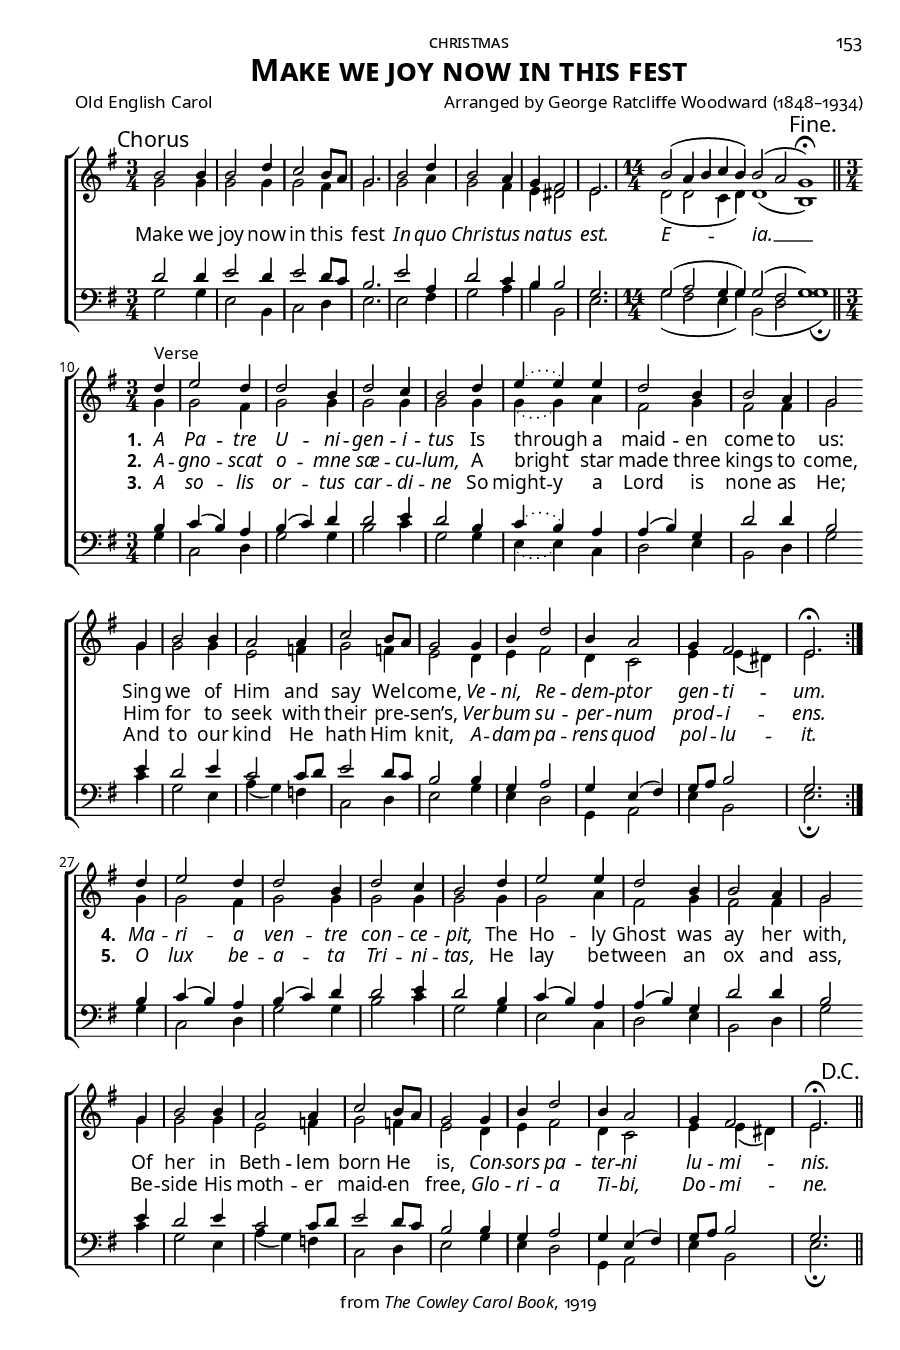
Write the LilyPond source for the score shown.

\version "2.14.2"
\include "util.ly"
\header {
  title = \markup{\override #'(font-name . "Garamond Premier Pro Semibold"){ \abs-fontsize #15 \smallCapsOldStyle"Make we joy now in this fest"}}
  poet = \markup\oldStyleNum"Old English Carol"
  %composer = \markup\oldStyleNum"Old English Carol"
  composer = \markup\oldStyleNum"Arranged by George Ratcliffe Woodward (1848–1934)"
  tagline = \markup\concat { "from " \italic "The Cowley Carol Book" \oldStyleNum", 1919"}
}
\paper {
  %print-all-headers = ##f
  paper-height = 9\in
  paper-width = 6\in
  indent = 0\in
  %system-system-spacing = #'((basic-distance . 10) (padding . 0))
  system-system-spacing =
    #'((basic-distance . 0)
       (minimum-distance . 0)
       (padding . -5)
       (stretchability . 100))
  ragged-last-bottom = ##f
  ragged-bottom = ##f
  two-sided = ##t
  inner-margin = 0.5\in
  outer-margin = 0.25\in
  top-margin = 0.25\in
  bottom-margin = 0.25\in
  first-page-number = #153
  print-first-page-number = ##t
  headerLine = \markup{\override #'(font-name . "Garamond Premier Pro") \smallCapsOldStyle"christmas"}
  oddHeaderMarkup = \markup\fill-line{
     \override #'(font-name . "Garamond Premier Pro")\abs-fontsize #8.5
     \combine 
        \fill-line{"" \on-the-fly #print-page-number-check-first
        \oldStylePageNum""
        }
        \fill-line{\headerLine}
  }
  evenHeaderMarkup = \markup {
     \override #'(font-name . "Garamond Premier Pro")\abs-fontsize #8.5
     \combine
        \on-the-fly #print-page-number-check-first
        \oldStylePageNum""
        \fill-line{\headerLine}
  }
}
#(set-global-staff-size 15) \paper{ #(define fonts (make-pango-font-tree "GoudyOlSt BT" "Garamond Premier Pro" "Garamond Premier Pro" (/ 15 20))) }
%6.14 #(set-global-staff-size 14.7) \paper{ #(define fonts (make-pango-font-tree "Garamond Premier Pro" "Garamond Premier Pro" "Garamond Premier Pro" (/ 14.7 20))) }
global = {
  \key g \major
  \time 3/4
  \autoBeamOff
  \override DynamicLineSpanner #'staff-padding = #0.0
  \override DynamicLineSpanner #'Y-extent = #'(-1 . 1)
}

sopMusic = \relative c' {
  \once \override Score.RehearsalMark #'self-alignment-X = #LEFT
  \mark "Chorus"
  \repeat volta 3 {
    b'2 b4 |
    b2 d4 |
    c2 b8[ a] |
    g2. |
    b2 d4 |
    b2 a4 |
    
    g4 fis2 |
    e2. |
    \time 14/4
    \partial 4*14 b'2( a4 b c b) b2( a g1\fermata) \bar "||"
    \once \override Score.RehearsalMark #'break-visibility = #end-of-line-visible
    \once \override Score.RehearsalMark #'self-alignment-X = #RIGHT
    \mark "Fine." 
    \time 3/4 \break
    
    \partial 4 d'4^"Verse" |
    e2 d4 |
    d2 b4 |
    d2 c4 |
    b2 d4 |
    \slurDotted
    e4( e) e4 |
    
    \slurSolid
    d2 b4 |
    b2 a4 |
    g2 \bar""\break g4 |
    b2 b4 |
    a2 a4 |
    
    c2 b8[ a] |
    g2 g4 |
    b4 d2 |
    b4 a2 |
    g4 fis2 |
    e2.\fermata 
    \break
  }
  
  
  \partial 4 d'4 |
  e2 d4 |
  d2 b4 |
  d2 c4 |
  b2 d4 |
  e2 e4 |
  
  d2 b4 |
  b2 a4 |
  g2 \bar""\break g4 |
  b2 b4 |
  a2 a4 |
  
  c2 b8[ a] |
  g2 g4 |
  b4 d2 |
  b4 a2 |
  g4 fis2 |
  e2.\fermata
  \once \override Score.RehearsalMark #'break-visibility = #end-of-line-visible
  \once \override Score.RehearsalMark #'self-alignment-X = #RIGHT
  \mark "D.C." \bar "||" \break
}
sopWords = \lyricmode {
  
}

altoMusic = \relative c' {
  g'2 g4 |
  g2 g4 |
  g2 fis4 |
  g2. |
  g2 a4 |
  g2 fis4 |
  
  e4 dis2 |
  e2. |
  \time 14/4
  \partial 4*14 d2( d c4 d) d1( b) \bar "||"
  \time 3/4
  
  \partial 4 g'4 |
  g2 fis4 |
  g2 g4 |
  g2 g4 |
  g2 g4 |
  \slurDotted
  g4( g) a4 |
  
  \slurSolid
  fis2 g4 |
  fis2 fis4 |
  g2 g4 |
  g2 g4 |
  e2 f4 |
  
  g2 f4 |
  e2 d4 |
  e4 fis2 |
  d4 c2 |
  e4 e( dis) e2.
  
  
  
  \partial 4 g4 |
  g2 fis4 |
  g2 g4 |
  g2 g4 |
  g2 g4 |
  g2 a4 |
  
  fis2 g4 |
  fis2 fis4 |
  g2 g4 |
  g2 g4 |
  e2 f4 |
  
  g2 f4 |
  e2 d4 |
  e4 fis2 |
  d4 c2 |
  e4 e( dis) e2. \bar "||"
}
altoWords = \lyricmode {
  \dropLyricsV
  Make we joy now in this fest
  \markup\italic In \markup\italic quo \markup\italic Chris -- \markup\italic tus \markup\italic na -- \markup\italic tus \markup\italic est.
  \markup\italic E -- \markup\italic ia. __
  
  \set stanza = #"1. "
  \markup\italic A \markup\italic Pa -- \markup\italic tre \markup\italic U -- \markup\italic ni -- \markup\italic gen -- \markup\italic i -- \markup\italic tus
  Is through a maid -- en come to us:
  Sing we of Him and say Wel -- come,
  \markup\italic Ve -- \markup\italic ni, \markup\italic Re -- \markup\italic dem -- \markup\italic ptor
  \set associatedVoice = "sopranos"
  \markup\italic gen -- \markup\italic ti -- \markup\italic um.
  
  
  \set stanza = #"4. "
  \unset associatedVoice
  \markup\italic Ma -- \markup\italic ri -- \markup\italic a \markup\italic ven -- \markup\italic tre \markup\italic con -- \markup\italic ce -- \markup\italic pit,
  The Ho -- ly Ghost was ay her with,
  Of her in Beth -- lem born He is,
  \markup\italic Con -- \markup\italic sors \markup\italic pa -- \markup\italic ter -- \markup\italic ni
  \set associatedVoice = "sopranos"
  \markup\italic lu -- \markup\italic mi -- \markup\italic nis.
}
altoWordsII = \lyricmode {
  \dropLyricsV
  \repeat unfold 16{\skip1}
  \set stanza = #"2. "
  \markup\italic A -- \markup\italic gno -- \markup\italic scat \markup\italic o -- \markup\italic mne \markup\italic sæ -- \markup\italic cu -- \markup\italic lum,
  A bright star made three kings to come,
  Him for to seek with their pre -- sen’s,
  \markup\italic Ver -- \markup\italic bum \markup\italic su -- \markup\italic per -- \markup\italic num
  \set associatedVoice = "sopranos"
  \markup\italic prod -- \markup\italic i -- \markup\italic ens.
  
  
  \set stanza = #"5. "
  \unset associatedVoice
  \markup\italic O \markup\italic lux \markup\italic be -- \markup\italic a -- \markup\italic ta \markup\italic Tri -- \markup\italic ni -- \markup\italic tas,
  He lay be -- tween an ox and ass,
  Be -- side His moth -- er maid -- en free,
  \markup\italic Glo -- \markup\italic ri -- \markup\italic a \markup\italic Ti -- \markup\italic bi,
  \set associatedVoice = "sopranos"
  \markup\italic Do -- \markup\italic mi -- \markup\italic ne.
}
altoWordsIII = \lyricmode {
  \dropLyricsV
  \repeat unfold 16{\skip1}
  \set stanza = #"3. "
  \markup\italic A \markup\italic so -- \markup\italic lis \markup\italic or -- \markup\italic tus \markup\italic car -- \markup\italic di -- \markup\italic ne
  \set ignoreMelismata = ##t
  So might -- y a Lord is none as He;
  \unset ignoreMelismata
  And to our kind He hath Him knit,
  \markup\italic A -- \markup\italic dam \markup\italic pa -- \markup\italic rens \markup\italic quod
  \set associatedVoice = "sopranos"
  \markup\italic pol -- \markup\italic lu -- \markup\italic it.
}
altoWordsIV = \lyricmode {
  \repeat unfold 16{\skip1}
}
altoWordsV = \lyricmode {
  \repeat unfold 16{\skip1}
}
altoWordsVI = \lyricmode {
  \set stanza = #"6. "
  \set ignoreMelismata = ##t
}
tenorMusic = \relative c' {
  d2 d4 |
  e2 d4 |
  e2 d8[ c] |
  b2. |
  e2 a,4 |
  d2 c4 |
  
  b4 b2 |
  g2. |
  \time 14/4
  \partial 4*14 g2( a g4 g) g2( fis g1) \bar "||"
  \time 3/4
  
  \partial 4 b4 |
  c( b) a |
  b( c) d |
  d2 e4 |
  d2 b4 |
  \slurDotted
  c( b) a |
  
  \slurSolid
  a( b) g |
  d'2 d4 |
  b2 e4 |
  d2 e4 |
  c2 c8[ d] |
  
  e2 d8[ c] |
  b2 b4 |
  g a2 |
  g4 e( fis) |
  g8[ a] b2 |
  g2.
  
  
  
  
  \partial 4 b4 |
  c( b) a |
  b( c) d |
  d2 e4 |
  d2 b4 |
  c( b) a |
  
  a( b) g |
  d'2 d4 |
  b2 e4 |
  d2 e4 |
  c2 c8[ d] |
  
  e2 d8[ c] |
  b2 b4 |
  g a2 |
  g4 e( fis) |
  g8[ a] b2 |
  g2. \bar "||"
}
tenorWords = \lyricmode {

}

bassMusic = \relative c {
  g'2 g4 |
  e2 b4 |
  c2 d4 |
  e2. |
  e2 fis4 |
  g2 a4 |
  
  b4 b,2 |
  e2. |
  \time 14/4
  \partial 4*14 g2( fis e4 g) b,2( d g1\fermata) \bar "||"
  \time 3/4
  
  \partial 4 g4 |
  c,2 d4 |
  g2 g4 |
  b2 c4 |
  g2 g4 |
  \slurDotted
  e4( e) c4 |
  
  \slurSolid
  d2 e4 |
  b2 d4 |
  g2 c4 |
  g2 e4 |
  a( g) f |
  
  c2 d4 |
  e2 g4 |
  e4 d2 |
  g,4 a2 |
  e'4 b2 |
  e2.\fermata
  
  
  
  
  \partial 4 g4 |
  c,2 d4 |
  g2 g4 |
  b2 c4 |
  g2 g4 |
  e2 c4 |
  
  d2 e4 |
  b2 d4 |
  g2 c4 |
  g2 e4 |
  a( g) f |
  
  c2 d4 |
  e2 g4 |
  e4 d2 |
  g,4 a2 |
  e'4 b2 |
  e2.\fermata \bar "||"
}
bassWords = \lyricmode {

}

pianoRH = \relative c' {
  
}
pianoLH = \relative c' {
  
}

\score {
  <<
   \new ChoirStaff <<
    \new Staff = women <<
      \new Voice = "sopranos" { \voiceOne << \global \sopMusic >> }
      \new Voice = "altos" { \voiceTwo << \global \altoMusic >> }
    >>
    \new Lyrics \with { alignAboveContext = #"women" \override VerticalAxisGroup #'nonstaff-relatedstaff-spacing = #'((basic-distance . 1))} \lyricsto "sopranos" \sopWords
    \new Lyrics = "altosVI"  \with { alignBelowContext = #"women" } \lyricsto "altos" \altoWordsVI
    \new Lyrics = "altosV"  \with { alignBelowContext = #"women" } \lyricsto "altos" \altoWordsV
    \new Lyrics = "altosIV"  \with { alignBelowContext = #"women" } \lyricsto "altos" \altoWordsIV
    \new Lyrics = "altosIII"  \with { alignBelowContext = #"women" } \lyricsto "altos" \altoWordsIII
    \new Lyrics = "altosII"  \with { alignBelowContext = #"women" } \lyricsto "altos" \altoWordsII
    \new Lyrics = "altos"  \with { alignBelowContext = #"women" \override VerticalAxisGroup #'nonstaff-relatedstaff-spacing = #'((basic-distance . 1)) } \lyricsto "altos" \altoWords
   \new Staff = men <<
      \clef bass
      \new Voice = "tenors" { \voiceOne << \global \tenorMusic >> }
      \new Voice = "basses" { \voiceTwo << \global \bassMusic >> }
    >>
    \new Lyrics \with { alignAboveContext = #"men" \override VerticalAxisGroup #'nonstaff-relatedstaff-spacing = #'((basic-distance . 1)) } \lyricsto "tenors" \tenorWords
    \new Lyrics \with { alignBelowContext = #"men" \override VerticalAxisGroup #'nonstaff-relatedstaff-spacing = #'((basic-distance . 1)) } \lyricsto "basses" \bassWords
  >>
%    \new PianoStaff << \new Staff { \new Voice { \pianoRH } } \new Staff { \clef "bass" \pianoLH } >>
  >>
  \layout {
%6.14 \context {\Lyrics\override LyricText #'font-size = #0.7 }
    \context {
      \Score
      %\override SpacingSpanner #'base-shortest-duration = #(ly:make-moment 1 8)
      %\override SpacingSpanner #'common-shortest-duration = #(ly:make-moment 1 4)
    }
    \context {
      % Remove all empty staves
      % \Staff \RemoveEmptyStaves \override VerticalAxisGroup #'remove-first = ##t
    }
  }
  \midi {
    %\tempo 4 = 90
    \set Staff.midiInstrument = "flute"
  
    \context {
      \Voice
      \remove "Dynamic_performer"
    }
  }
}
